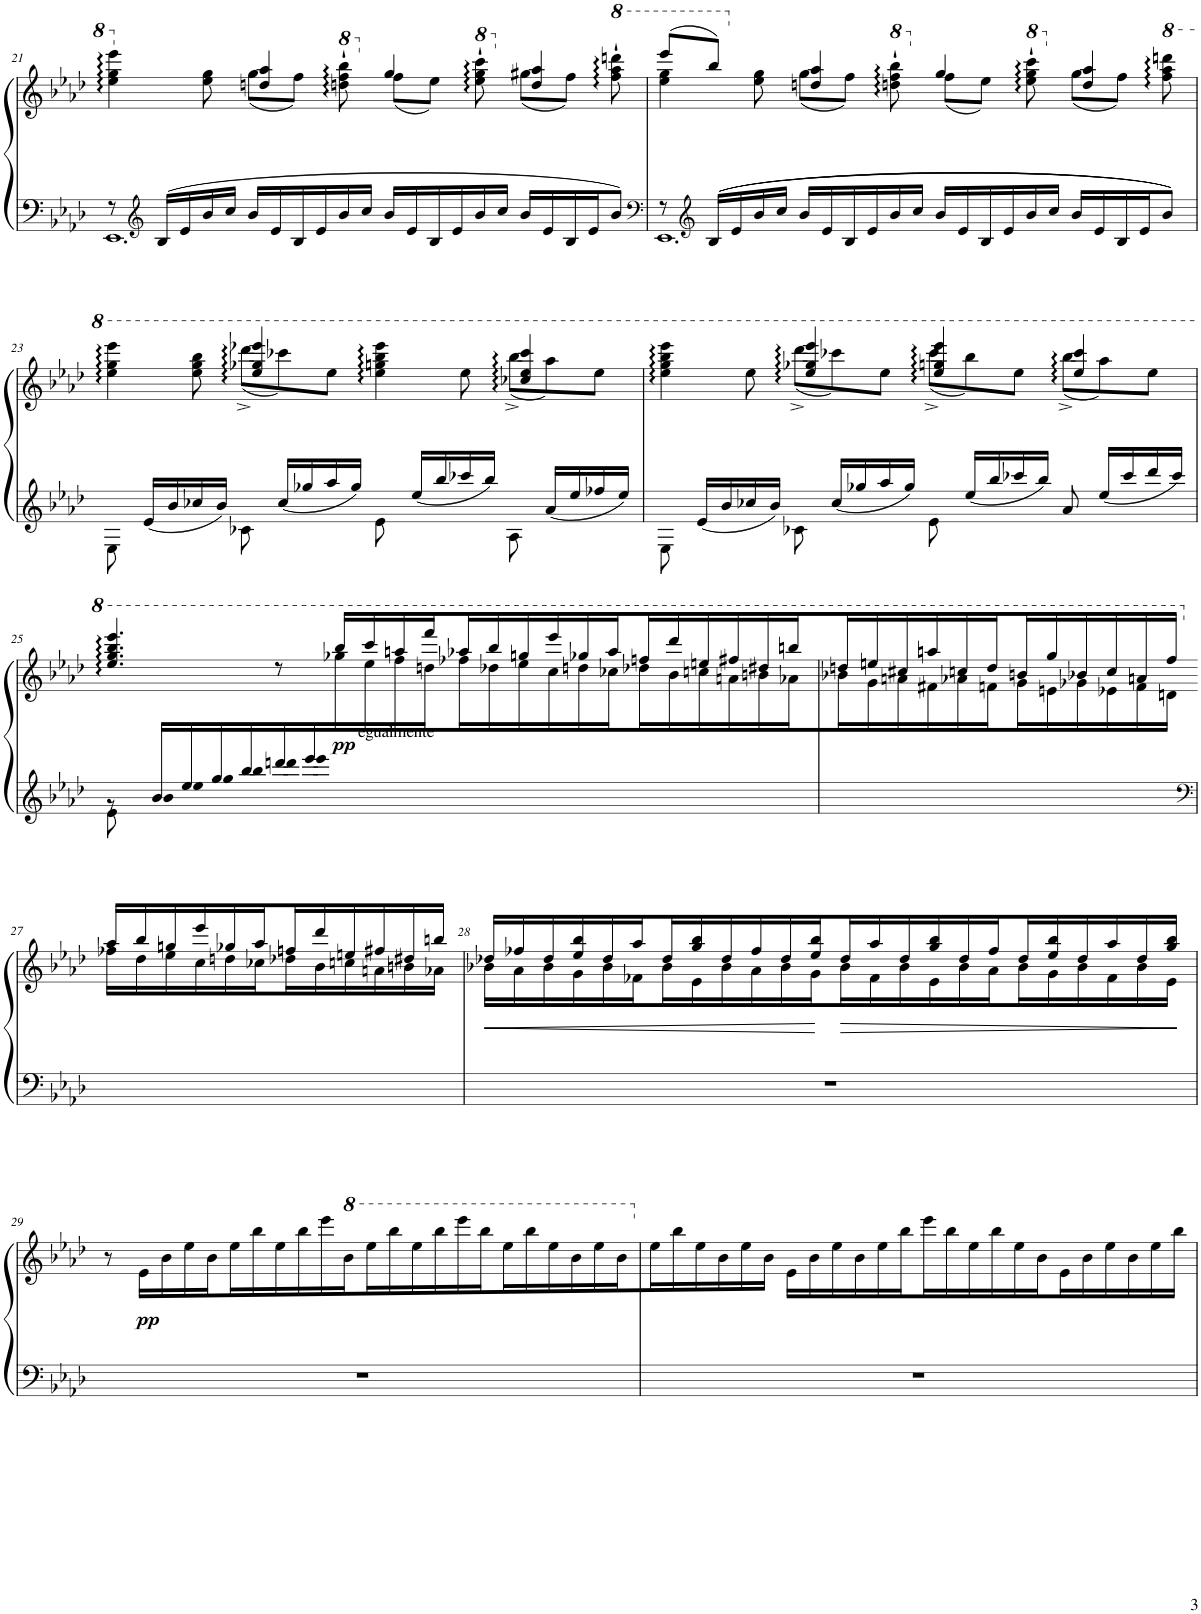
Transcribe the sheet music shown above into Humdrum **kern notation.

**kern	**kern	**dynam
*part1	*part1	*part1
*staff2	*staff1	*staff1/2
*I"Piano	*	*
*I'Pno.	*	*
!!LO:PB:g=z
*clefF4	*clefG2	*
*k[b-e-a-d-]	*k[b-e-a-d-]	*
*M12/8	*M12/8	*
=21	=21	=21
*^	*^	*
8r	1.EE-	4eee-\ 4ggg\ 4eeee-\	4ryy	.
*clefG2	*	*	*	*
16B-/LL	.	.	.	.
16e-/	.	.	.	.
16b-/	.	8ee-\ 8gg\	8ryy	.
16cc/JJ	.	.	.	.
16b-/LL	.	4ddn/ 4aa-/	(8gg\L	.
16e-/	.	.	.	.
16B-/	.	.	8ff\J)	.
16e-/	.	.	.	.
*	*	*8va	*	*
16b-/	.	8dddn\` 8fff\` 8bbb-\`	8ryy	.
16cc/JJ	.	.	.	.
*	*	*X8va	*	*
16b-/LL	.	4gg/	(8ff\L	.
16e-/	.	.	.	.
16B-/	.	.	8ee-\J)	.
16e-/	.	.	.	.
*	*	*8va	*	*
16b-/	.	8eee-\` 8ggg\` 8cccc\`	8ryy	.
16cc/JJ	.	.	.	.
*	*	*X8va	*	*
16b-/LL	.	4dd/ 4aa-/	(8gg#X\L	.
16e-/	.	.	.	.
16B-/	.	.	8ff\J)	.
16e-/J	.	.	.	.
*	*	*8va	*	*
8b-/J	.	8fff\` 8aaa-\` 8ddddn\`	8ryy	.
=22	=22	=22	=22	=22
*clefF4	*	*	*	*
8r	1.EE-	(8eeee-/L	4eee-\ 4ggg\	.
*clefG2	*	*	*	*
16B-/LL	.	8bbb-/J)	.	.
16e-/	.	.	.	.
*	*	*X8va	*	*
16b-/	.	8ee-\ 8gg\	8ryy	.
16cc/JJ	.	.	.	.
16b-/LL	.	4ddn/ 4aa-/	(8gg\L	.
16e-/	.	.	.	.
16B-/	.	.	8ff\J)	.
16e-/	.	.	.	.
*	*	*8va	*	*
16b-/	.	8dddn\` 8fff\` 8bbb-\`	8ryy	.
16cc/JJ	.	.	.	.
*	*	*X8va	*	*
16b-/LL	.	4gg/	(8ff\L	.
16e-/	.	.	.	.
16B-/	.	.	8ee-\J)	.
16e-/	.	.	.	.
*	*	*8va	*	*
16b-/	.	8eee-\` 8ggg\` 8cccc\`	8ryy	.
16cc/JJ	.	.	.	.
*	*	*X8va	*	*
16b-/LL	.	4dd/ 4aa-/	(8gg\L	.
16e-/	.	.	.	.
16B-/	.	.	8ff\J)	.
16e-/J	.	.	.	.
*	*	*8va	*	*
8b-/J	.	8fff\ 8aaa-\ 8ddddn\	8ryy	.
*v	*v	*	*	*
!!LO:LB:g=z	!!
=23	=23	=23	=23
8E-\	4eee-\ 4ggg\ 4eeee-\	4ryy	.
16e-/LL	.	.	.
16b-/	.	.	.
16cc-X/	8eee-\ 8ggg\ 8bbb-\	8ryy	.
16b-/JJ	.	.	.
8c-X\	4eee-/ 4ggg-X/ 4eeee-X/	(8dddd-^\L	.
16cc-/LL	.	8cccc-X\)	.
16gg-X/	.	.	.
16aa-/	8ryy	8eee-\J	.
16gg-/JJ	.	.	.
8e-\	4eee-\ 4gggn\ 4bbb-\ 4eeee-\	4ryy	.
16ee-/LL	.	.	.
16bb-/	.	.	.
16ccc-X/	8eee-\	8ryy	.
16bb-/JJ	.	.	.
8A-\	4ccc-X/ 4eee-/ 4cccc-/	(8bbb-^\L	.
16a-/LL	.	8aaa-\)	.
16ee-/	.	.	.
16ff-X/	8ryy	8eee-\J	.
16ee-/JJ	.	.	.
=24	=24	=24	=24
8E-\	4eee-\ 4ggg\ 4bbb-\ 4eeee-\	4ryy	.
16e-/LL	.	.	.
16b-/	.	.	.
16cc-X/	8eee-\	8ryy	.
16b-/JJ	.	.	.
8c-X\	4eee-/ 4ggg-X/ 4eeee-/	(8dddd-^\L	.
16cc-/LL	.	8cccc-X\)	.
16gg-X/	.	.	.
16aa-/	8ryy	8eee-\J	.
16gg-/JJ	.	.	.
8e-\	4eee-/ 4gggn/ 4eeee-/	(8cccc-^\L	.
16ee-/LL	.	8bbb-\)	.
16bb-/	.	.	.
16ccc-X/	8ryy	8eee-\J	.
16bb-/JJ	.	.	.
8a-/	4eee-/ 4cccc-/	(8bbb-^\L	.
16ee-/LL	.	8aaa-\)	.
16ccc-/	.	.	.
16ddd-/	8ryy	8eee-\J	.
16ccc-/JJ	.	.	.
!!LO:LB:g=z	!!
=25	=25	=25	=25
*^	*	*	*
8ryy	8e-\	4.eee-/ 4.ggg/ 4.bbb-/ 4.eeee-/	8r	.
16bb-/LL	16b-	.	4.ryy	.
16eee-/	16ee-	.	.	.
16ggg/	16gg	.	.	.
16bbb-/	16bb-	.	.	.
16ddddn/	16ddd	8r	.	.
16eeee-/	16eee-	.	.	.
!	!	!	!	!LO:DY:b
1ryy	1ryy	16bbb-/LL	16ggg-X\	pp
!	!	!LO:TX:b:t=egualmente	!	!
.	.	16cccc/	16eee-\	.
.	.	16aaan/	16fff\	.
.	.	16ffff/J	16dddn\J	.
.	.	16aaa-X/L	16fff-X\L	.
.	.	16bbb-/	16ddd-X\	.
.	.	16gggn/	16eee-\	.
.	.	16eeee-/	16ccc\	.
.	.	16ggg-X/	16dddn\	.
.	.	16aaa-/J	16ccc-X\J	.
.	.	16fffn/L	16ddd-X\L	.
.	.	16dddd-/	16bb-\	.
.	.	16eeen/	16cccn\	.
.	.	16fff#X/	16aan\	.
.	.	16ddd#X/	16bbn\	.
.	.	16bbbn/J	16aa-X\J	.
*v	*v	*	*	*
=26	=26	=26	=26
1.ryy	16dddn/L	16bb-X\L	.
.	16eeen/	16gg\	.
.	16ccc#X/	16aan\	.
.	16aaan/	16ff#X\	.
.	16cccn/	16aa-X\	.
.	16ddd/J	16ffn\J	.
.	16bbn/L	16gg\L	.
.	16ggg/	16een\	.
.	16bb-X/	16gg-X\	.
.	16ccc/	16ee-X\	.
.	16aan/	16ff\	.
.	16fff/JJ	16ddn\JJ	.
*	*X8va	*	*
.	2.ryy	2.ryy	.
!!LO:LB:g=z	!!
=27-	=27-	=27-	=27-
*clefF4	*	*	*
1.ryy	16aa-/LL	16ff-X\LL	.
.	16bb-/	16dd-\	.
.	16ggn/	16ee-\	.
.	16eee-/	16cc\	.
.	16gg-X/	16ddn\	.
.	16aa-/J	16cc-X\J	.
.	16ffn/L	16dd-X\L	.
.	16ddd-/	16b-\	.
.	16een/	16ccn\	.
.	16ff#X/	16an\	.
.	16dd#X/	16bn\	.
.	16bbn/JJ	16a-X\JJ	.
.	2.ryy	2.ryy	.
=28	=28	=28	=28
!	!	!	!LO:HP:b
1.r	16dd-X/LL	16b-X\LL	<
.	16ff-X/	16a-\	.
.	16dd-/	16b-\	.
.	16ee-/ 16bb-/	16g\	.
.	16dd-/	16b-\	.
.	16aa-/J	16f-X\J	.
.	16dd-/L	16b-\L	.
.	16gg/ 16bb-/	16e-\	.
.	16dd-/	16b-\	.
.	16ff-/	16a-\	.
.	16dd-/	16b-\	.
.	16ee-/ 16bb-/J	16g\J	.
!	!	!	!LO:HP:n=1:b
.	16dd-/L	16b-\L	[ >
.	16aa-/	16f-\	.
.	16dd-/	16b-\	.
.	16gg/ 16bb-/	16e-\	.
.	16dd-/	16b-\	.
.	16ff-/J	16a-\J	.
.	16dd-/L	16b-\L	.
.	16ee-/ 16bb-/	16g\	.
.	16dd-/	16b-\	.
.	16aa-/	16f-\	.
.	16dd-/	16b-\	.
.	16gg/ 16bb-/JJ	16e-\JJ	.
*	*v	*v	*
.	.	]
!!LO:LB:g=z
=29	=29	=29
1.r	8r	.
!	!	!LO:DY:b
.	16e-\LL	pp
.	16b-\	.
.	16ee-\	.
.	16b-\J	.
.	16ee-\L	.
.	16bb-\	.
.	16ee-\	.
.	16bb-\	.
.	16eee-\	.
*	*8va	*
.	16bb-\J	.
.	16eee-\L	.
.	16bbb-\	.
.	16eee-\	.
.	16bbb-\	.
.	16eeee-\	.
.	16bbb-\J	.
.	16eee-\L	.
.	16bbb-\	.
.	16eee-\	.
.	16bb-\	.
.	16eee-\	.
.	16bb-\J	.
=30	=30	=30
*	*X8va	*
1.r	16ee-\L	.
.	16bb-\	.
.	16ee-\	.
.	16b-\	.
.	16ee-\	.
.	16b-\JJ	.
.	16e-\LL	.
.	16b-\	.
.	16ee-\	.
.	16b-\	.
.	16ee-\	.
.	16bb-\J	.
.	16eee-\L	.
.	16bb-\	.
.	16ee-\	.
.	16bb-\	.
.	16ee-\	.
.	16b-\J	.
.	16e-\L	.
.	16b-\	.
.	16ee-\	.
.	16b-\	.
.	16ee-\	.
.	16bb-\JJ	.
=	=	=
*-	*-	*-
